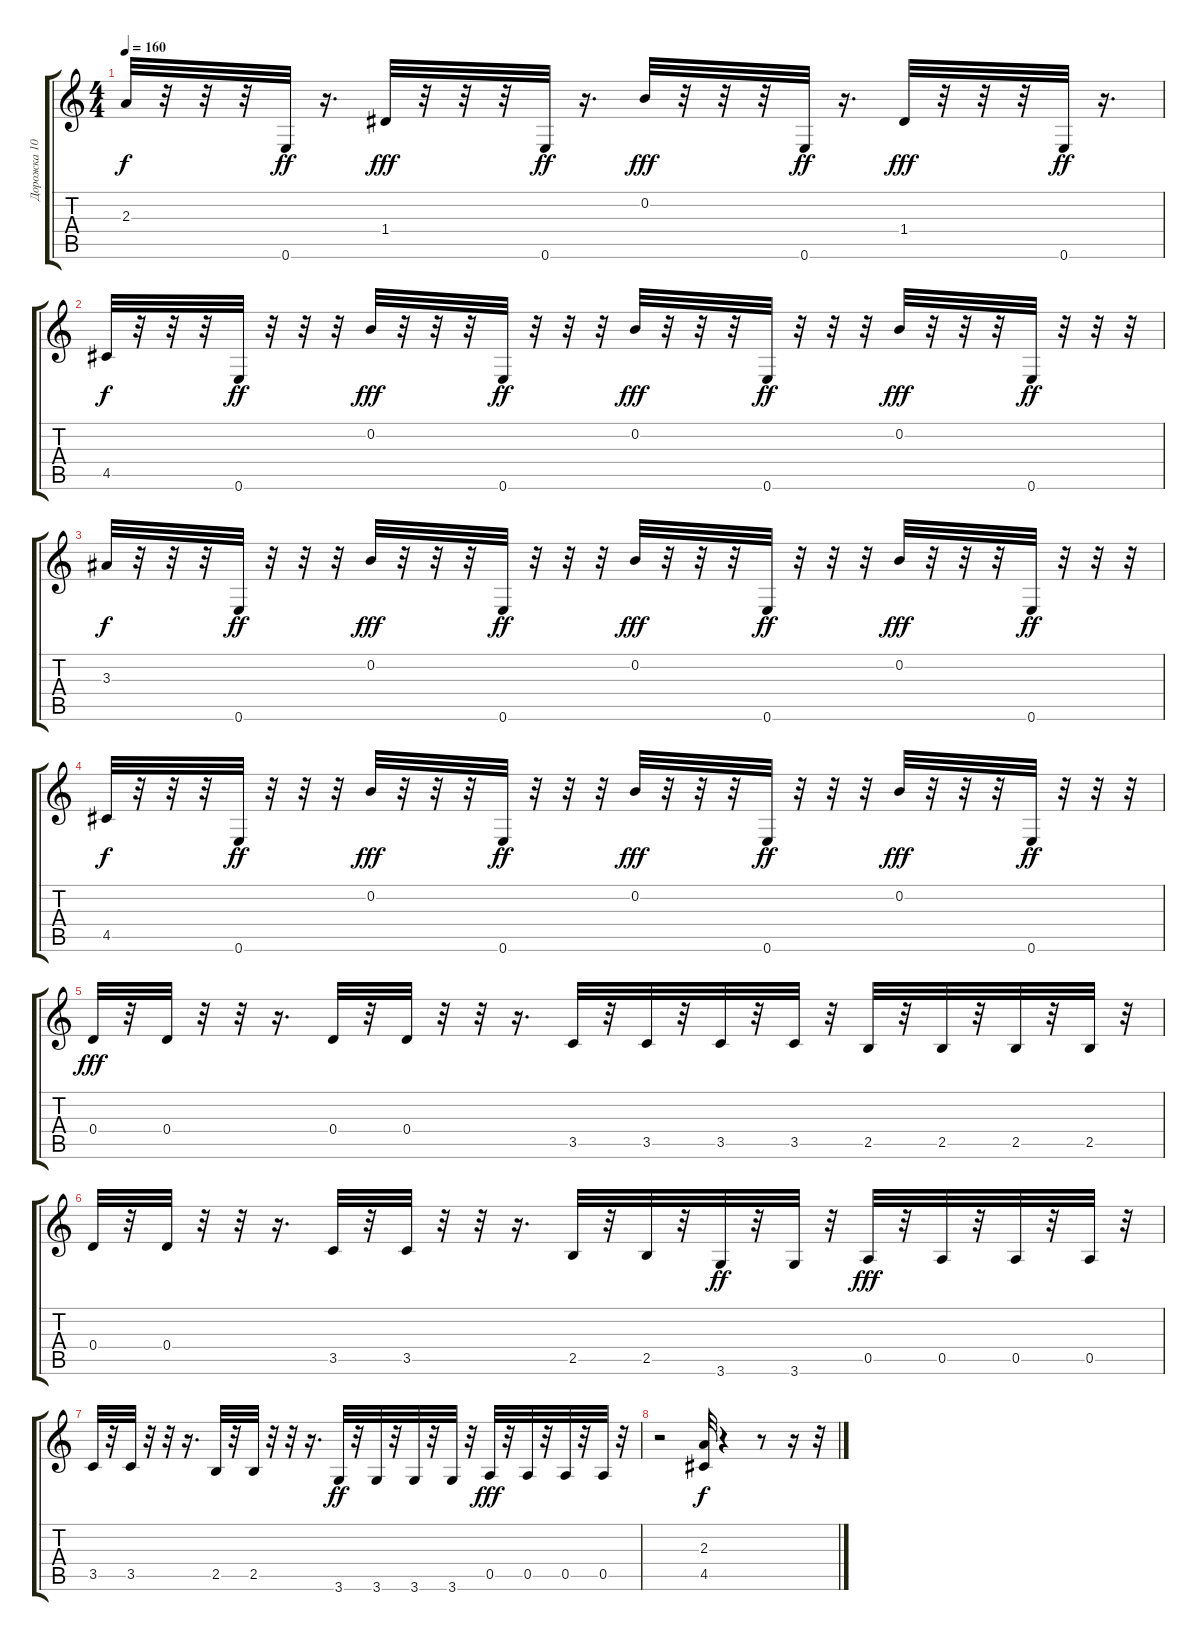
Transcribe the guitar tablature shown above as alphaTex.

\track ("Дорожка 10" "Дорожка 10") {instrument acousticguitarnylon}
\staff {score tabs}
\tuning (E4 B3 G3 D3 A2 E2) {hide}
\ts (4 4)
\tempo 160
\clef g2
\ks c
2.3.32{dy f} r.32 r.32 r.32 0.6.32{dy ff} r.16{d} 1.4.32{dy fff} r.32 r.32 r.32 0.6.32{dy ff} r.16{d} 0.2.32{dy fff} r.32 r.32 r.32 0.6.32{dy ff} r.16{d} 1.4.32{dy fff} r.32 r.32 r.32 0.6.32{dy ff} r.16{d} |
4.5.32{dy f} r.32 r.32 r.32 0.6.32{dy ff} r.32 r.32 r.32 0.2.32{dy fff} r.32 r.32 r.32 0.6.32{dy ff} r.32 r.32 r.32 0.2.32{dy fff} r.32 r.32 r.32 0.6.32{dy ff} r.32 r.32 r.32 0.2.32{dy fff} r.32 r.32 r.32 0.6.32{dy ff} r.32 r.32 r.32 |
3.3.32{dy f} r.32 r.32 r.32 0.6.32{dy ff} r.32 r.32 r.32 0.2.32{dy fff} r.32 r.32 r.32 0.6.32{dy ff} r.32 r.32 r.32 0.2.32{dy fff} r.32 r.32 r.32 0.6.32{dy ff} r.32 r.32 r.32 0.2.32{dy fff} r.32 r.32 r.32 0.6.32{dy ff} r.32 r.32 r.32 |
4.5.32{dy f} r.32 r.32 r.32 0.6.32{dy ff} r.32 r.32 r.32 0.2.32{dy fff} r.32 r.32 r.32 0.6.32{dy ff} r.32 r.32 r.32 0.2.32{dy fff} r.32 r.32 r.32 0.6.32{dy ff} r.32 r.32 r.32 0.2.32{dy fff} r.32 r.32 r.32 0.6.32{dy ff} r.32 r.32 r.32 |
0.4.32{dy fff} r.32 0.4.32 r.32 r.32 r.16{d} 0.4.32 r.32 0.4.32 r.32 r.32 r.16{d} 3.5.32 r.32 3.5.32 r.32 3.5.32 r.32 3.5.32 r.32 2.5.32 r.32 2.5.32 r.32 2.5.32 r.32 2.5.32 r.32 |
0.4.32 r.32 0.4.32 r.32 r.32 r.16{d} 3.5.32 r.32 3.5.32 r.32 r.32 r.16{d} 2.5.32 r.32 2.5.32 r.32 3.6.32{dy ff} r.32 3.6.32 r.32 0.5.32{dy fff} r.32 0.5.32 r.32 0.5.32 r.32 0.5.32 r.32 |
3.5.32 r.32 3.5.32 r.32 r.32 r.16{d} 2.5.32 r.32 2.5.32 r.32 r.32 r.16{d} 3.6.32{dy ff} r.32 3.6.32 r.32 3.6.32 r.32 3.6.32 r.32 0.5.32{dy fff} r.32 0.5.32 r.32 0.5.32 r.32 0.5.32 r.32 |
r.2 (2.3 4.5).32{dy f} r.4 r.8 r.16 r.32
